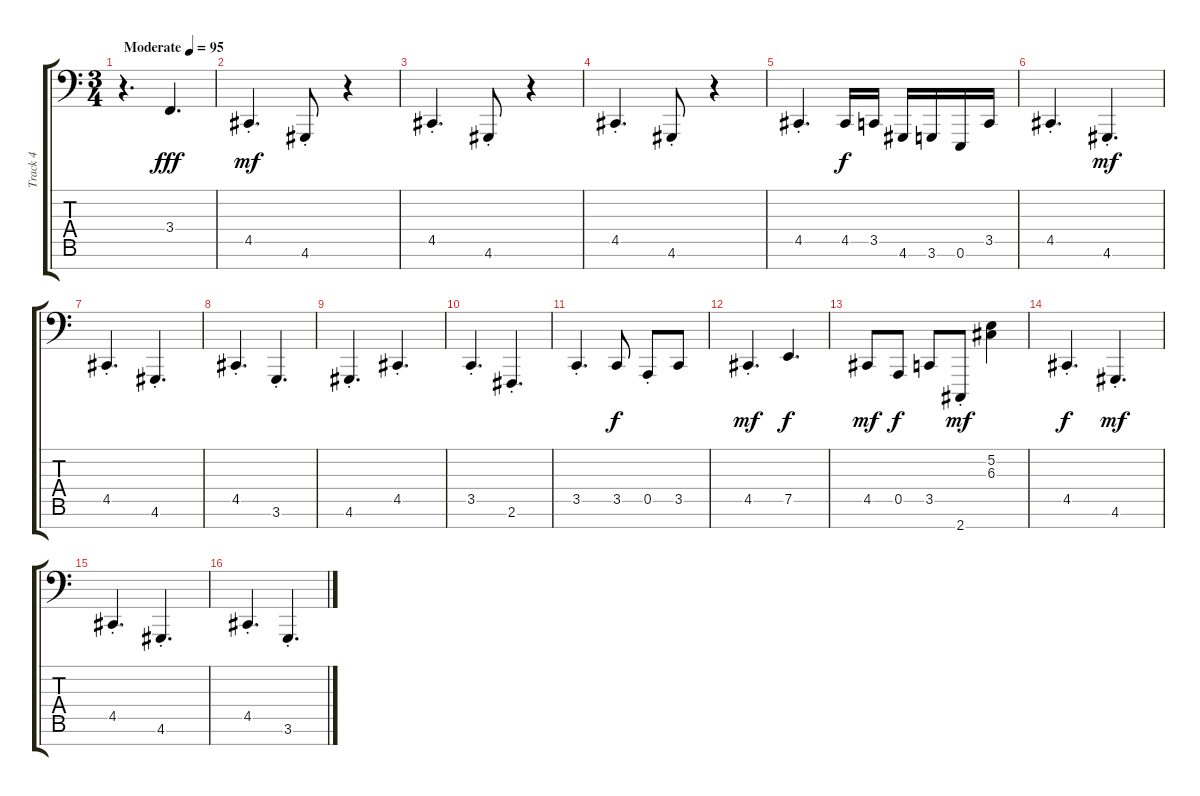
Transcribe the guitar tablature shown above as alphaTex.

\track ("Track 4" "Track 4") {instrument reversecymbal}
\staff {score tabs}
\tuning (E3 B2 G2 D2 A1 E1 B0) {hide}
\ts (3 4)
\tempo (95 "Moderate")
\clef f4
\ks c
r.4{d dy fff instrument reversecymbal} 3.4.4{d} |
4.5{st}.4{d dy mf instrument contrabass} 4.6{st}.8 r.4 |
4.5{st}.4{d} 4.6{st}.8 r.4 |
4.5{st}.4{d} 4.6{st}.8 r.4 |
4.5{st}.4{d} 4.5.16{dy f} 3.5.16 4.6.16 3.6.16 0.6.16 3.5.16 |
4.5{st}.4{d} 4.6{st}.4{d dy mf} |
4.5{st}.4{d} 4.6{st}.4{d} |
4.5{st}.4{d} 3.6{st}.4{d} |
4.6{st}.4{d} 4.5{st}.4{d} |
3.5{st}.4{d} 2.6{st}.4{d} |
3.5{st}.4{d} 3.5.8{dy f} 0.5{st}.8 3.5.8 |
4.5{st}.4{d dy mf} 7.5.4{d dy f} |
4.5.8{dy mf} 0.5.8{dy f} 3.5.8 2.7{st}.8{dy mf} (5.2 6.3).4{instrument reversecymbal} |
4.5{st}.4{d dy f instrument contrabass} 4.6{st}.4{d dy mf} |
4.5{st}.4{d} 4.6{st}.4{d} |
4.5{st}.4{d} 3.6{st}.4{d}
